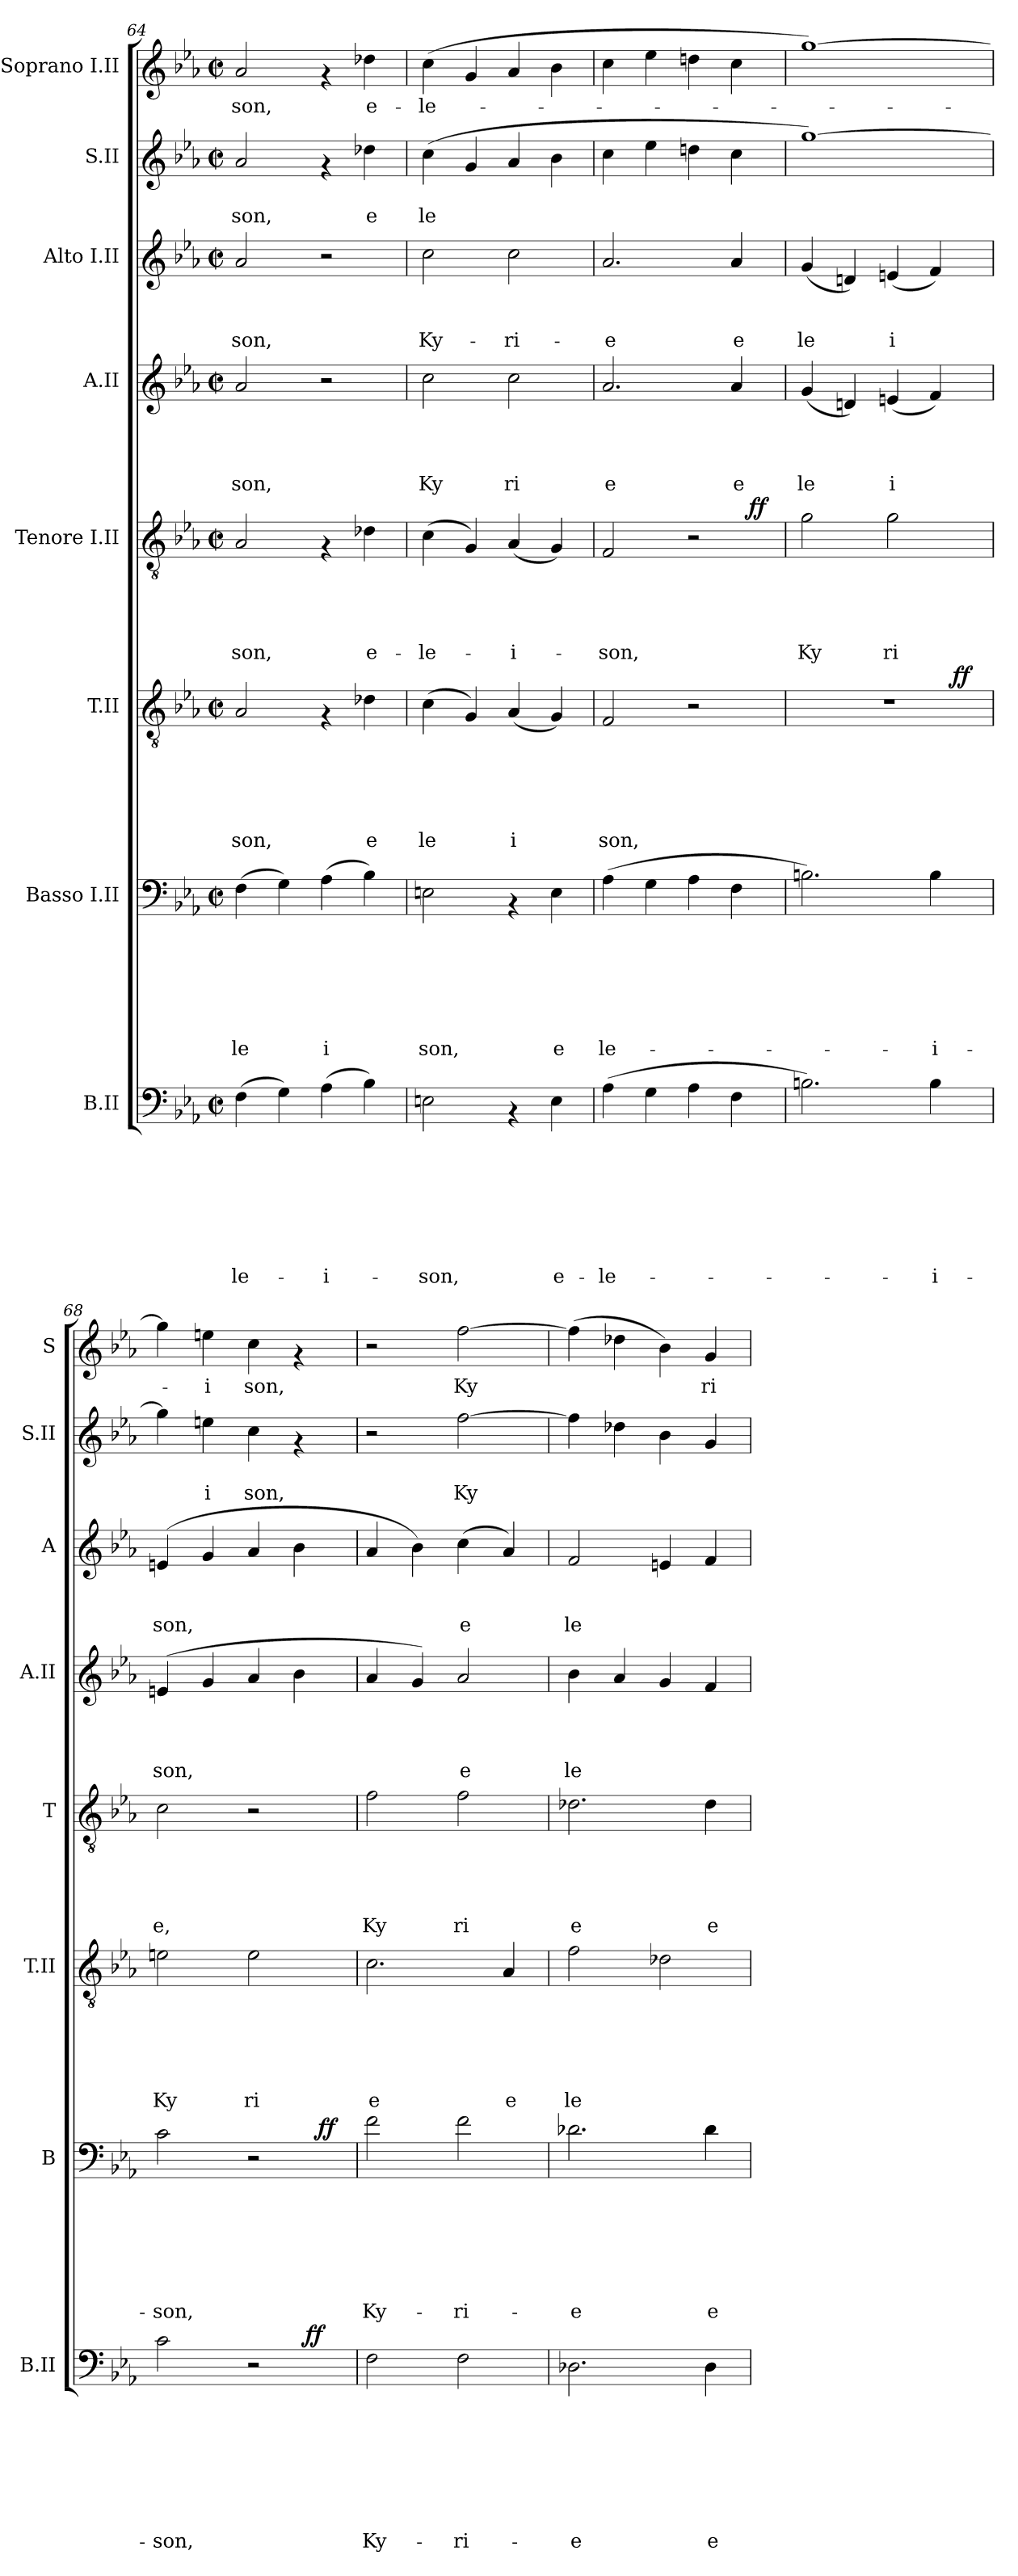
**kern	**text	**text	**text	**text	**text	**text	**text	**text	**dynam	**kern	**text	**text	**text	**text	**text	**text	**text	**dynam	**kern	**text	**text	**text	**text	**text	**text	**dynam	**kern	**text	**text	**text	**text	**text	**dynam	**kern	**text	**text	**text	**text	**kern	**text	**text	**text	**kern	**text	**text	**kern	**text
*part8	*part8	*part8	*part8	*part8	*part8	*part8	*part8	*part8	*part8	*part7	*part7	*part7	*part7	*part7	*part7	*part7	*part7	*part7	*part6	*part6	*part6	*part6	*part6	*part6	*part6	*part6	*part5	*part5	*part5	*part5	*part5	*part5	*part5	*part4	*part4	*part4	*part4	*part4	*part3	*part3	*part3	*part3	*part2	*part2	*part2	*part1	*part1
*staff8	*staff8	*staff8	*staff8	*staff8	*staff8	*staff8	*staff8	*staff8	*staff8	*staff7	*staff7	*staff7	*staff7	*staff7	*staff7	*staff7	*staff7	*staff7	*staff6	*staff6	*staff6	*staff6	*staff6	*staff6	*staff6	*staff6	*staff5	*staff5	*staff5	*staff5	*staff5	*staff5	*staff5	*staff4	*staff4	*staff4	*staff4	*staff4	*staff3	*staff3	*staff3	*staff3	*staff2	*staff2	*staff2	*staff1	*staff1
*I"B.II	*	*	*	*	*	*	*	*	*	*I"Basso I.II	*	*	*	*	*	*	*	*	*I"T.II	*	*	*	*	*	*	*	*I"Tenore I.II	*	*	*	*	*	*	*I"A.II	*	*	*	*	*I"Alto I.II	*	*	*	*I"S.II	*	*	*I"Soprano I.II	*
*I'B.II	*	*	*	*	*	*	*	*	*	*I'B	*	*	*	*	*	*	*	*	*I'T.II	*	*	*	*	*	*	*	*I'T	*	*	*	*	*	*	*I'A.II	*	*	*	*	*I'A	*	*	*	*I'S.II	*	*	*I'S	*
*clefF4	*	*	*	*	*	*	*	*	*	*clefF4	*	*	*	*	*	*	*	*	*clefGv2	*	*	*	*	*	*	*	*clefGv2	*	*	*	*	*	*	*clefG2	*	*	*	*	*clefG2	*	*	*	*clefG2	*	*	*clefG2	*
*k[b-e-a-]	*	*	*	*	*	*	*	*	*	*k[b-e-a-]	*	*	*	*	*	*	*	*	*k[b-e-a-]	*	*	*	*	*	*	*	*k[b-e-a-]	*	*	*	*	*	*	*k[b-e-a-]	*	*	*	*	*k[b-e-a-]	*	*	*	*k[b-e-a-]	*	*	*k[b-e-a-]	*
*E-:	*	*	*	*	*	*	*	*	*	*E-:	*	*	*	*	*	*	*	*	*E-:	*	*	*	*	*	*	*	*E-:	*	*	*	*	*	*	*E-:	*	*	*	*	*E-:	*	*	*	*E-:	*	*	*E-:	*
*M2/2	*	*	*	*	*	*	*	*	*	*M2/2	*	*	*	*	*	*	*	*	*M2/2	*	*	*	*	*	*	*	*M2/2	*	*	*	*	*	*	*M2/2	*	*	*	*	*M2/2	*	*	*	*M2/2	*	*	*M2/2	*
*met(c|)	*	*	*	*	*	*	*	*	*	*met(c|)	*	*	*	*	*	*	*	*	*met(c|)	*	*	*	*	*	*	*	*met(c|)	*	*	*	*	*	*	*met(c|)	*	*	*	*	*met(c|)	*	*	*	*met(c|)	*	*	*met(c|)	*
=64	=64	=64	=64	=64	=64	=64	=64	=64	=64	=64	=64	=64	=64	=64	=64	=64	=64	=64	=64	=64	=64	=64	=64	=64	=64	=64	=64	=64	=64	=64	=64	=64	=64	=64	=64	=64	=64	=64	=64	=64	=64	=64	=64	=64	=64	=64	=64
!	!	!	!	!	!	!	!	!LO:LY:b	!	!	!	!	!	!	!	!	!LO:LY:b	!	!	!	!	!	!	!	!LO:LY:b	!	!	!	!	!	!	!LO:LY:b	!	!	!	!	!	!LO:LY:b	!	!	!	!LO:LY:b	!	!	!LO:LY:b	!	!LO:LY:b
(>4F\	.	.	.	.	.	.	.	-le-	.	(>4F\	.	.	.	.	.	.	le	.	2A-/	.	.	.	.	.	son,	.	2A-/	.	.	.	.	-son,	.	2a-/	.	.	.	son,	2a-/	.	.	-son,	2a-/	.	son,	2a-/	-son,
4G\)	.	.	.	.	.	.	.	.	.	4G\)	.	.	.	.	.	.	.	.	.	.	.	.	.	.	.	.	.	.	.	.	.	.	.	.	.	.	.	.	.	.	.	.	.	.	.	.	.
!	!	!	!	!	!	!	!	!LO:LY:b	!	!	!	!	!	!	!	!	!LO:LY:b	!	!	!	!	!	!	!	!	!	!	!	!	!	!	!	!	!	!	!	!	!	!	!	!	!	!	!	!	!	!
(>4A-\	.	.	.	.	.	.	.	-i-	.	(>4A-\	.	.	.	.	.	.	i	.	4rF	.	.	.	.	.	.	.	4rF	.	.	.	.	.	.	2r	.	.	.	.	2r	.	.	.	4rf	.	.	4rf	.
!	!	!	!	!	!	!	!	!	!	!	!	!	!	!	!	!	!	!	!	!	!	!	!	!	!LO:LY:b	!	!	!	!	!	!	!LO:LY:b	!	!	!	!	!	!	!	!	!	!	!	!	!LO:LY:b	!	!LO:LY:b
4B-\)	.	.	.	.	.	.	.	.	.	4B-\)	.	.	.	.	.	.	.	.	4d-X\	.	.	.	.	.	e	.	4d-X\	.	.	.	.	e-	.	.	.	.	.	.	.	.	.	.	4dd-X\	.	e	4dd-X\	e-
=65	=65	=65	=65	=65	=65	=65	=65	=65	=65	=65	=65	=65	=65	=65	=65	=65	=65	=65	=65	=65	=65	=65	=65	=65	=65	=65	=65	=65	=65	=65	=65	=65	=65	=65	=65	=65	=65	=65	=65	=65	=65	=65	=65	=65	=65	=65	=65
!	!	!	!	!	!	!	!	!LO:LY:b	!	!	!	!	!	!	!	!	!LO:LY:b	!	!	!	!	!	!	!	!LO:LY:b	!	!	!	!	!	!	!LO:LY:b	!	!	!	!	!	!LO:LY:b	!	!	!	!LO:LY:b	!	!	!LO:LY:b	!	!LO:LY:b
2En\	.	.	.	.	.	.	.	-son,	.	2En\	.	.	.	.	.	.	son,	.	(>4c\	.	.	.	.	.	le	.	(>4c\	.	.	.	.	-le-	.	2cc\	.	.	.	Ky	2cc\	.	.	Ky-	(>4cc\	.	le	(>4cc\	-le-
.	.	.	.	.	.	.	.	.	.	.	.	.	.	.	.	.	.	.	4G/)	.	.	.	.	.	.	.	4G/)	.	.	.	.	.	.	.	.	.	.	.	.	.	.	.	4g/	.	.	4g/	.
!	!	!	!	!	!	!	!	!	!	!	!	!	!	!	!	!	!	!	!	!	!	!	!	!	!LO:LY:b	!	!	!	!	!	!	!LO:LY:b	!	!	!	!	!	!LO:LY:b	!	!	!	!LO:LY:b	!	!	!	!	!
4rAA	.	.	.	.	.	.	.	.	.	4rAA	.	.	.	.	.	.	.	.	(<4A-/	.	.	.	.	.	i	.	(<4A-/	.	.	.	.	-i-	.	2cc\	.	.	.	ri	2cc\	.	.	-ri-	4a-/	.	.	4a-/	.
!	!	!	!	!	!	!	!	!LO:LY:b	!	!	!	!	!	!	!	!	!LO:LY:b	!	!	!	!	!	!	!	!	!	!	!	!	!	!	!	!	!	!	!	!	!	!	!	!	!	!	!	!	!	!
4E\	.	.	.	.	.	.	.	e-	.	4E\	.	.	.	.	.	.	e	.	4G/)	.	.	.	.	.	.	.	4G/)	.	.	.	.	.	.	.	.	.	.	.	.	.	.	.	4b-\	.	.	4b-\	.
!!LO:PB:g=z
=66	=66	=66	=66	=66	=66	=66	=66	=66	=66	=66	=66	=66	=66	=66	=66	=66	=66	=66	=66	=66	=66	=66	=66	=66	=66	=66	=66	=66	=66	=66	=66	=66	=66	=66	=66	=66	=66	=66	=66	=66	=66	=66	=66	=66	=66	=66	=66
!	!	!	!	!	!	!	!	!LO:LY:b	!	!	!	!	!	!	!	!	!LO:LY:b	!	!	!	!	!	!	!	!LO:LY:b	!	!	!	!	!	!	!LO:LY:b	!	!	!	!	!	!LO:LY:b	!	!	!	!LO:LY:b	!	!	!	!	!
*	*	*	*	*	*	*	*	*	*	*	*	*	*	*	*	*	*	*	*	*	*	*	*	*	*	*	*^	*	*	*	*	*	*	*	*	*	*	*	*	*	*	*	*	*	*	*	*
(>4A-\	.	.	.	.	.	.	.	-le-	.	(>4A-\	.	.	.	.	.	.	le-	.	2F/	.	.	.	.	.	son,	.	2F/	2ryy	.	.	.	.	-son,	.	2.a-/	.	.	.	e	2.a-/	.	.	-e	4cc\	.	.	4cc\	.
4G\	.	.	.	.	.	.	.	.	.	4G\	.	.	.	.	.	.	.	.	.	.	.	.	.	.	.	.	.	.	.	.	.	.	.	.	.	.	.	.	.	.	.	.	.	4ee-\	.	.	4ee-\	.
4A-\	.	.	.	.	.	.	.	.	.	4A-\	.	.	.	.	.	.	.	.	2r	.	.	.	.	.	.	.	2r	4ryy	.	.	.	.	.	.	.	.	.	.	.	.	.	.	.	4ddn\	.	.	4ddn\	.
!	!	!	!	!	!	!	!	!	!	!	!	!	!	!	!	!	!	!	!	!	!	!	!	!	!	!	!	!	!	!	!	!	!	!	!	!	!	!	!LO:LY:b	!	!	!	!LO:LY:b	!	!	!	!	!
4F\	.	.	.	.	.	.	.	.	.	4F\	.	.	.	.	.	.	.	.	.	.	.	.	.	.	.	.	.	16ryy	.	.	.	.	.	.	4a-/	.	.	.	e	4a-/	.	.	e	4cc\	.	.	4cc\	.
!	!	!	!	!	!	!	!	!	!	!	!	!	!	!	!	!	!	!	!	!	!	!	!	!	!	!	!	!	!	!	!	!	!	!LO:DY:a	!	!	!	!	!	!	!	!	!	!	!	!	!	!
.	.	.	.	.	.	.	.	.	.	.	.	.	.	.	.	.	.	.	.	.	.	.	.	.	.	.	.	8.ryy	.	.	.	.	.	ff	.	.	.	.	.	.	.	.	.	.	.	.	.	.
=67	=67	=67	=67	=67	=67	=67	=67	=67	=67	=67	=67	=67	=67	=67	=67	=67	=67	=67	=67	=67	=67	=67	=67	=67	=67	=67	=67	=67	=67	=67	=67	=67	=67	=67	=67	=67	=67	=67	=67	=67	=67	=67	=67	=67	=67	=67	=67	=67
!	!	!	!	!	!	!	!	!	!	!	!	!	!	!	!	!	!	!	!	!	!	!	!	!	!	!	!	!	!	!	!	!	!LO:LY:b	!	!	!	!	!	!LO:LY:b	!	!	!	!LO:LY:b	!	!	!	!	!
*	*	*	*	*	*	*	*	*	*	*	*	*	*	*	*	*	*	*	*^	*	*	*	*	*	*	*	*v	*v	*	*	*	*	*	*	*	*	*	*	*	*	*	*	*	*	*	*	*	*
2.Bn\)	.	.	.	.	.	.	.	.	.	2.Bn\)	.	.	.	.	.	.	.	.	1r	2ryy	.	.	.	.	.	.	.	2g\	.	.	.	.	Ky	.	(<4g/	.	.	.	le	(<4g/	.	.	le	[>1gg)	.	.	[>1gg)	.
.	.	.	.	.	.	.	.	.	.	.	.	.	.	.	.	.	.	.	.	.	.	.	.	.	.	.	.	.	.	.	.	.	.	.	4dn/)	.	.	.	.	4dn/)	.	.	.	.	.	.	.	.
!	!	!	!	!	!	!	!	!	!	!	!	!	!	!	!	!	!	!	!	!	!	!	!	!	!	!	!	!	!	!	!	!	!LO:LY:b	!	!	!	!	!	!LO:LY:b	!	!	!	!LO:LY:b	!	!	!	!	!
.	.	.	.	.	.	.	.	.	.	.	.	.	.	.	.	.	.	.	.	4ryy	.	.	.	.	.	.	.	2g\	.	.	.	.	ri	.	(<4en/	.	.	.	i	(<4en/	.	.	i	.	.	.	.	.
!	!	!	!	!	!	!	!	!LO:LY:b	!	!	!	!	!	!	!	!	!LO:LY:b	!	!	!	!	!	!	!	!	!	!	!	!	!	!	!	!	!	!	!	!	!	!	!	!	!	!	!	!	!	!	!
4B\	.	.	.	.	.	.	.	-i-	.	4B\	.	.	.	.	.	.	-i-	.	.	16.ryy	.	.	.	.	.	.	.	.	.	.	.	.	.	.	4f/)	.	.	.	.	4f/)	.	.	.	.	.	.	.	.
!	!	!	!	!	!	!	!	!	!	!	!	!	!	!	!	!	!	!	!	!	!	!	!	!	!	!	!LO:DY:a	!	!	!	!	!	!	!	!	!	!	!	!	!	!	!	!	!	!	!	!	!
.	.	.	.	.	.	.	.	.	.	.	.	.	.	.	.	.	.	.	.	8ryy	.	.	.	.	.	.	ff	.	.	.	.	.	.	.	.	.	.	.	.	.	.	.	.	.	.	.	.	.
.	.	.	.	.	.	.	.	.	.	.	.	.	.	.	.	.	.	.	.	32ryy	.	.	.	.	.	.	.	.	.	.	.	.	.	.	.	.	.	.	.	.	.	.	.	.	.	.	.	.
=68	=68	=68	=68	=68	=68	=68	=68	=68	=68	=68	=68	=68	=68	=68	=68	=68	=68	=68	=68	=68	=68	=68	=68	=68	=68	=68	=68	=68	=68	=68	=68	=68	=68	=68	=68	=68	=68	=68	=68	=68	=68	=68	=68	=68	=68	=68	=68	=68
!	!	!	!	!	!	!	!	!LO:LY:b	!	!	!	!	!	!	!	!	!LO:LY:b	!	!	!	!	!	!	!	!	!LO:LY:b	!	!	!	!	!	!	!LO:LY:b	!	!	!	!	!	!LO:LY:b	!	!	!	!LO:LY:b	!	!	!	!	!
*^	*	*	*	*	*	*	*	*	*	*^	*	*	*	*	*	*	*	*	*v	*v	*	*	*	*	*	*	*	*	*	*	*	*	*	*	*	*	*	*	*	*	*	*	*	*	*	*	*	*
2c\	2ryy	.	.	.	.	.	.	.	-son,	.	2c\	2ryy	.	.	.	.	.	.	-son,	.	2en\	.	.	.	.	.	Ky	.	2c\	.	.	.	.	e,	.	(>4en/	.	.	.	son,	(>4en/	.	.	son,	4gg\]	.	.	4gg\]	.
!	!	!	!	!	!	!	!	!	!	!	!	!	!	!	!	!	!	!	!	!	!	!	!	!	!	!	!	!	!	!	!	!	!	!	!	!	!	!	!	!	!	!	!	!	!	!	!LO:LY:b	!	!LO:LY:b
.	.	.	.	.	.	.	.	.	.	.	.	.	.	.	.	.	.	.	.	.	.	.	.	.	.	.	.	.	.	.	.	.	.	.	.	4g/	.	.	.	.	4g/	.	.	.	4een\	.	i	4een\	-i
!	!	!	!	!	!	!	!	!	!	!	!	!	!	!	!	!	!	!	!	!	!	!	!	!	!	!	!LO:LY:b	!	!	!	!	!	!	!	!	!	!	!	!	!	!	!	!	!	!	!	!LO:LY:b	!	!LO:LY:b
2r	4ryy	.	.	.	.	.	.	.	.	.	2r	4ryy	.	.	.	.	.	.	.	.	2e\	.	.	.	.	.	ri	.	2r	.	.	.	.	.	.	4a-/	.	.	.	.	4a-/	.	.	.	4cc\	.	son,	4cc\	son,
.	32ryy	.	.	.	.	.	.	.	.	.	.	16ryy	.	.	.	.	.	.	.	.	.	.	.	.	.	.	.	.	.	.	.	.	.	.	.	4b-\	.	.	.	.	4b-\	.	.	.	4rf	.	.	4rf	.
!	!	!	!	!	!	!	!	!	!	!LO:DY:a	!	!	!	!	!	!	!	!	!	!	!	!	!	!	!	!	!	!	!	!	!	!	!	!	!	!	!	!	!	!	!	!	!	!	!	!	!	!	!
.	8..ryy	.	.	.	.	.	.	.	.	ff	.	.	.	.	.	.	.	.	.	.	.	.	.	.	.	.	.	.	.	.	.	.	.	.	.	.	.	.	.	.	.	.	.	.	.	.	.	.	.
!	!	!	!	!	!	!	!	!	!	!	!	!	!	!	!	!	!	!	!	!LO:DY:a	!	!	!	!	!	!	!	!	!	!	!	!	!	!	!	!	!	!	!	!	!	!	!	!	!	!	!	!	!
.	.	.	.	.	.	.	.	.	.	.	.	8.ryy	.	.	.	.	.	.	.	ff	.	.	.	.	.	.	.	.	.	.	.	.	.	.	.	.	.	.	.	.	.	.	.	.	.	.	.	.	.
=69	=69	=69	=69	=69	=69	=69	=69	=69	=69	=69	=69	=69	=69	=69	=69	=69	=69	=69	=69	=69	=69	=69	=69	=69	=69	=69	=69	=69	=69	=69	=69	=69	=69	=69	=69	=69	=69	=69	=69	=69	=69	=69	=69	=69	=69	=69	=69	=69	=69
!	!	!	!	!	!	!	!	!	!LO:LY:b	!	!	!	!	!	!	!	!	!	!LO:LY:b	!	!	!	!	!	!	!	!LO:LY:b	!	!	!	!	!	!	!LO:LY:b	!	!	!	!	!	!	!	!	!	!	!	!	!	!	!
*v	*v	*	*	*	*	*	*	*	*	*	*	*	*	*	*	*	*	*	*	*	*	*	*	*	*	*	*	*	*	*	*	*	*	*	*	*	*	*	*	*	*	*	*	*	*	*	*	*	*
*	*	*	*	*	*	*	*	*	*	*v	*v	*	*	*	*	*	*	*	*	*	*	*	*	*	*	*	*	*	*	*	*	*	*	*	*	*	*	*	*	*	*	*	*	*	*	*	*	*
2F\	.	.	.	.	.	.	.	Ky-	.	2f\	.	.	.	.	.	.	Ky-	.	2.c\	.	.	.	.	.	e	.	2f\	.	.	.	.	Ky	.	4a-/	.	.	.	.	4a-/	.	.	.	2r	.	.	2r	.
.	.	.	.	.	.	.	.	.	.	.	.	.	.	.	.	.	.	.	.	.	.	.	.	.	.	.	.	.	.	.	.	.	.	4g/)	.	.	.	.	4b-\)	.	.	.	.	.	.	.	.
!	!	!	!	!	!	!	!	!LO:LY:b	!	!	!	!	!	!	!	!	!LO:LY:b	!	!	!	!	!	!	!	!	!	!	!	!	!	!	!LO:LY:b	!	!	!	!	!	!LO:LY:b	!	!	!	!LO:LY:b	!	!	!LO:LY:b	!	!LO:LY:b
2F\	.	.	.	.	.	.	.	-ri-	.	2f\	.	.	.	.	.	.	-ri-	.	.	.	.	.	.	.	.	.	2f\	.	.	.	.	ri	.	2a-/	.	.	.	e	(>4cc\	.	.	e	[>2ff\	.	Ky	[>2ff\	Ky
!	!	!	!	!	!	!	!	!	!	!	!	!	!	!	!	!	!	!	!	!	!	!	!	!	!LO:LY:b	!	!	!	!	!	!	!	!	!	!	!	!	!	!	!	!	!	!	!	!	!	!
.	.	.	.	.	.	.	.	.	.	.	.	.	.	.	.	.	.	.	4A-/	.	.	.	.	.	e	.	.	.	.	.	.	.	.	.	.	.	.	.	4a-/)	.	.	.	.	.	.	.	.
=70	=70	=70	=70	=70	=70	=70	=70	=70	=70	=70	=70	=70	=70	=70	=70	=70	=70	=70	=70	=70	=70	=70	=70	=70	=70	=70	=70	=70	=70	=70	=70	=70	=70	=70	=70	=70	=70	=70	=70	=70	=70	=70	=70	=70	=70	=70	=70
!	!	!	!	!	!	!	!	!LO:LY:b	!	!	!	!	!	!	!	!	!LO:LY:b	!	!	!	!	!	!	!	!LO:LY:b	!	!	!	!	!	!	!LO:LY:b	!	!	!	!	!	!LO:LY:b	!	!	!	!LO:LY:b	!	!	!	!	!
2.D-X\	.	.	.	.	.	.	.	-e	.	2.d-X\	.	.	.	.	.	.	-e	.	2f\	.	.	.	.	.	le	.	2.d-X\	.	.	.	.	e	.	4b-\	.	.	.	le	2f/	.	.	le	4ff\]	.	.	(>4ff\]	.
.	.	.	.	.	.	.	.	.	.	.	.	.	.	.	.	.	.	.	.	.	.	.	.	.	.	.	.	.	.	.	.	.	.	4a-/	.	.	.	.	.	.	.	.	4dd-X\	.	.	4dd-X\	.
.	.	.	.	.	.	.	.	.	.	.	.	.	.	.	.	.	.	.	2d-X\	.	.	.	.	.	.	.	.	.	.	.	.	.	.	4g/	.	.	.	.	4en/	.	.	.	4b-\	.	.	4b-\)	.
!	!	!	!	!	!	!	!	!LO:LY:b	!	!	!	!	!	!	!	!	!LO:LY:b	!	!	!	!	!	!	!	!	!	!	!	!	!	!	!LO:LY:b	!	!	!	!	!	!	!	!	!	!	!	!	!	!	!LO:LY:b
4D-\	.	.	.	.	.	.	.	e-	.	4d-\	.	.	.	.	.	.	e-	.	.	.	.	.	.	.	.	.	4d-\	.	.	.	.	e	.	4f/	.	.	.	.	4f/	.	.	.	4g/	.	.	4g/	ri
=	=	=	=	=	=	=	=	=	=	=	=	=	=	=	=	=	=	=	=	=	=	=	=	=	=	=	=	=	=	=	=	=	=	=	=	=	=	=	=	=	=	=	=	=	=	=	=
*-	*-	*-	*-	*-	*-	*-	*-	*-	*-	*-	*-	*-	*-	*-	*-	*-	*-	*-	*-	*-	*-	*-	*-	*-	*-	*-	*-	*-	*-	*-	*-	*-	*-	*-	*-	*-	*-	*-	*-	*-	*-	*-	*-	*-	*-	*-	*-
